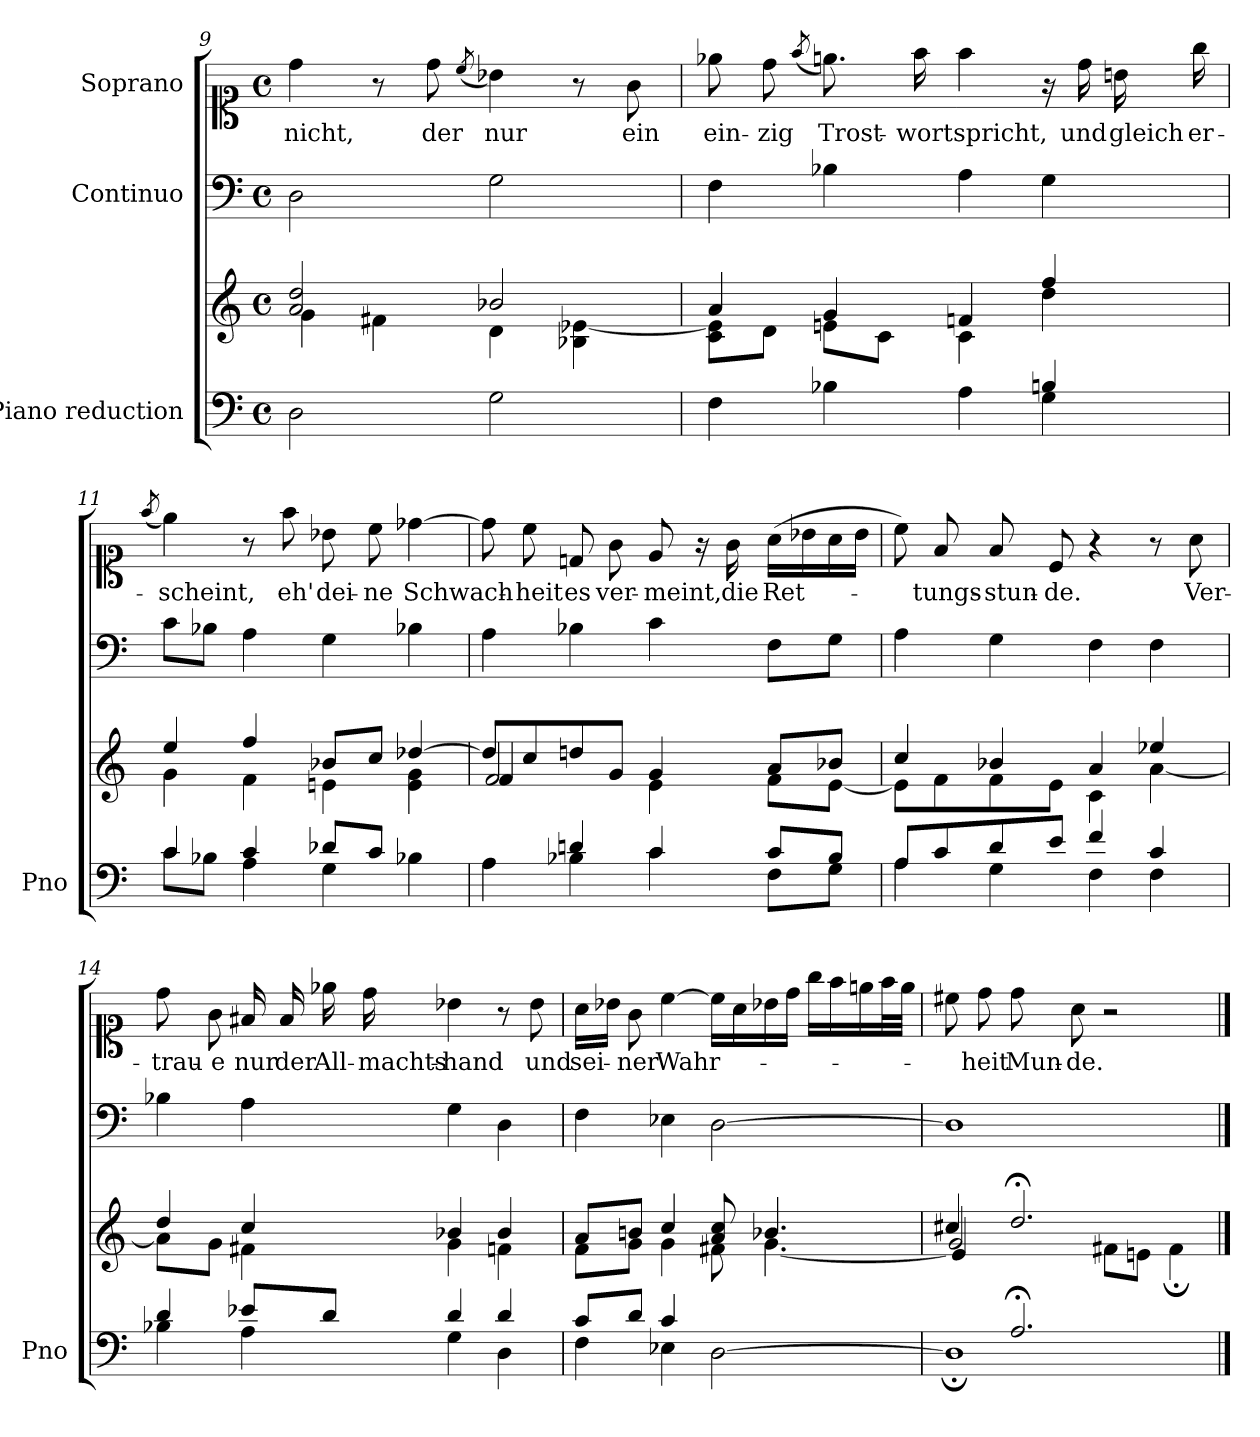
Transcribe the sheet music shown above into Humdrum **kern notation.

**kern	**kern	**kern	**kern	**text
*part3	*part3	*part2	*part1	*part1
*staff4	*staff3	*staff2	*staff1	*staff1
*I"Piano reduction	*	*I"Continuo	*I"Soprano	*
*I'Pno	*	*	*	*
*clefF4	*clefG2	*clefF4	*clefC1	*
*k[]	*k[]	*k[]	*k[]	*
*M4/4	*M4/4	*M4/4	*M4/4	*
*met(c)	*met(c)	*met(c)	*met(c)	*
=9	=9	=9	=9	=9
*	*^	*	*	*
!	!	!	!	!	!LO:LY:b
2D\	2a/ 2dd/	4g\	2D\	4dd\	nicht,
.	.	4f#X\	.	8r	.
!	!	!	!	!	!LO:LY:b
.	.	.	.	8dd\	der
.	.	.	.	(8qcc/	.
!	!	!	!	!	!LO:LY:b
2G\	2b-X/	4d\	2G\	4b-X\)	nur
.	.	4B-X\ [>4e-X\	.	8r	.
!	!	!	!	!	!LO:LY:b
.	.	.	.	8g\	ein
=10	=10	=10	=10	=10	=10
*^	*	*	*	*	*
!	!	!	!	!	!	!LO:LY:b
2ryy	4F\	4a/	8c\ 8e-\]L	4F\	8ee-X\	ein-
!	!	!	!	!	!	!LO:LY:b
.	.	.	8d\J	.	8dd\	-zig
.	.	.	.	.	(8qff/	.
!	!	!	!	!	!	!LO:LY:b
.	4B-X\	4g/	8en\L	4B-X\	8.een\)	Trost-
.	.	.	8c\J	.	.	.
!	!	!	!	!	!	!LO:LY:b
.	.	.	.	.	16ff\	-wort
!	!	!	!	!	!	!LO:LY:b
4ryy	4A\	4fn/	4c\	4A\	4ff\	spricht,
4Bn/	4G\	4ff/	4dd\	4G\	16r	.
!	!	!	!	!	!	!LO:LY:b
.	.	.	.	.	16dd\	und
!	!	!	!	!	!	!LO:LY:b
.	.	.	.	.	16bn\	gleich
!	!	!	!	!	!	!LO:LY:b
.	.	.	.	.	16gg\	er-
!!LO:LB:g=z
=11	=11	=11	=11	=11	=11	=11
.	.	.	.	.	(8qff/	.
!	!	!	!	!	!	!LO:LY:b
4c/	8c\L	4ee/	4g\	8c\L	4ee\)	scheint,
.	8B-X\J	.	.	8B-X\J	.	.
4c/	4A\	4ff/	4f\	4A\	8r	.
!	!	!	!	!	!	!LO:LY:b
.	.	.	.	.	8ff\	eh'
!	!	!	!	!	!	!LO:LY:b
8d-X/L	4G\	8b-X/L	4en\	4G\	8b-X\	dei-
!	!	!	!	!	!	!LO:LY:b
8c/J	.	8cc/J	.	.	8cc\	-ne
!	!	!	!	!	!	!LO:LY:b
4ryy	4B-X\	[4dd-X/	4e\ 4g\	4B-X\	[4dd-X\	Schwach-
=12	=12	=12	=12	=12	=12	=12
*	*	*	*^	*	*	*
4ryy	4A\	8dd-/L]	2f/	4f/	4A\	8dd-\]	.
!	!	!	!	!	!	!	!LO:LY:b
.	.	8cc/	.	.	.	8cc\	heit
!	!	!	!	!	!	!	!LO:LY:b
4dn/	4B-X\	8ddn/	.	2.ryy	4B-X\	8dn/	es
!	!	!	!	!	!	!	!LO:LY:b
.	.	8g/J	.	.	.	8g\	ver-
!	!	!	!	!	!	!	!LO:LY:b
4c/	4c\	4g/	4e\	.	4c\	8e/	-meint,
.	.	.	.	.	.	16r	.
!	!	!	!	!	!	!	!LO:LY:b
.	.	.	.	.	.	16g\	die
!	!	!	!	!	!	!	!LO:LY:b
8c/L	8F\L	8a/L	8f\L	.	8F\L	(16a\LL	Ret-
.	.	.	.	.	.	16b-X\	.
8B-/J	8G\J	8b-X/J	[8e\J	.	8G\J	16a\	.
.	.	.	.	.	.	16b-\JJ	.
*	*	*	*v	*v	*	*	*
=13	=13	=13	=13	=13	=13	=13
8A/L	4A\	4cc/	8e\L]	4A\	8cc\)	.
!	!	!	!	!	!	!LO:LY:b
8c/	.	.	8f\	.	8f/	tungs-
!	!	!	!	!	!	!LO:LY:b
8d/	4G\	4b-X/	8f\	4G\	8f/	-stun-
!	!	!	!	!	!	!LO:LY:b
8e/J	.	.	8e\J	.	8c/	-de.
4f/	4F\	4a/	4c\	4F\	4r	.
4c/	4F\	4ee-X/	[4a\	4F\	8r	.
!	!	!	!	!	!	!LO:LY:b
.	.	.	.	.	8a\	Ver-
=14	=14	=14	=14	=14	=14	=14
!	!	!	!	!	!	!LO:LY:b
4d/	4B-X\	4dd/	8a\L]	4B-X\	8dd\	-trau-
!	!	!	!	!	!	!LO:LY:b
.	.	.	8g\J	.	8g\	-e
!	!	!	!	!	!	!LO:LY:b
8e-X/L	4A\	4cc/	4f#X\	4A\	16f#X/	nur
!	!	!	!	!	!	!LO:LY:b
.	.	.	.	.	16f#/	der
!	!	!	!	!	!	!LO:LY:b
8d/J	.	.	.	.	16ee-X\	All-
!	!	!	!	!	!	!LO:LY:b
.	.	.	.	.	16dd\	-machts-
!	!	!	!	!	!	!LO:LY:b
4d/	4G\	4b-X/	4g\	4G\	4b-X\	-hand
4d/	4D\	4b-/	4fn\	4D\	8r	.
!	!	!	!	!	!	!LO:LY:b
.	.	.	.	.	8b-\	und
!!LO:LB:g=z
=15	=15	=15	=15	=15	=15	=15
!	!	!	!	!	!	!LO:LY:b
8c/L	4F\	8a/L	8f\L	4F\	16a\LL	sei-
.	.	.	.	.	16b-X\JJ	.
!	!	!	!	!	!	!LO:LY:b
8d/J	.	8bn/J	8g\J	.	8g\	ner
!	!	!	!	!	!	!LO:LY:b
4c/	4E-X\	4cc/	4g\	4E-X\	[4cc\	Wahr-
2ryy	[2D\	8a/ 8cc/	8f#X\	[2D\	16cc\LL]	.
.	.	.	.	.	16a\	.
.	.	4.b-X/	[>4.g\	.	16b-X\	.
.	.	.	.	.	16dd\JJ	.
.	.	.	.	.	16gg\LL	.
.	.	.	.	.	16ff\	.
.	.	.	.	.	16een\	.
.	.	.	.	.	32ff\L	.
.	.	.	.	.	32ee\JJJ	.
=16	=16	=16	=16	=16	=16	=16
*	*	*	*^	*	*	*
4ryy	1D;]	4cc#X/	2g/]	4e/	1D]	8cc#X\	.
!	!	!	!	!	!	!	!LO:LY:b
.	.	.	.	.	.	8dd\	heit
!	!	!	!	!	!	!	!LO:LY:b
2.A;</	.	2.dd;</	.	2.ryy	.	8dd\	Mun-
!	!	!	!	!	!	!	!LO:LY:b
.	.	.	.	.	.	8a\	-de.
.	.	.	8f#X\L	.	.	2r	.
.	.	.	8en\J	.	.	.	.
.	.	.	4f#;\	.	.	.	.
*v	*v	*	*	*	*	*	*
*	*v	*v	*v	*	*	*
==	==	==	==	==
*-	*-	*-	*-	*-
